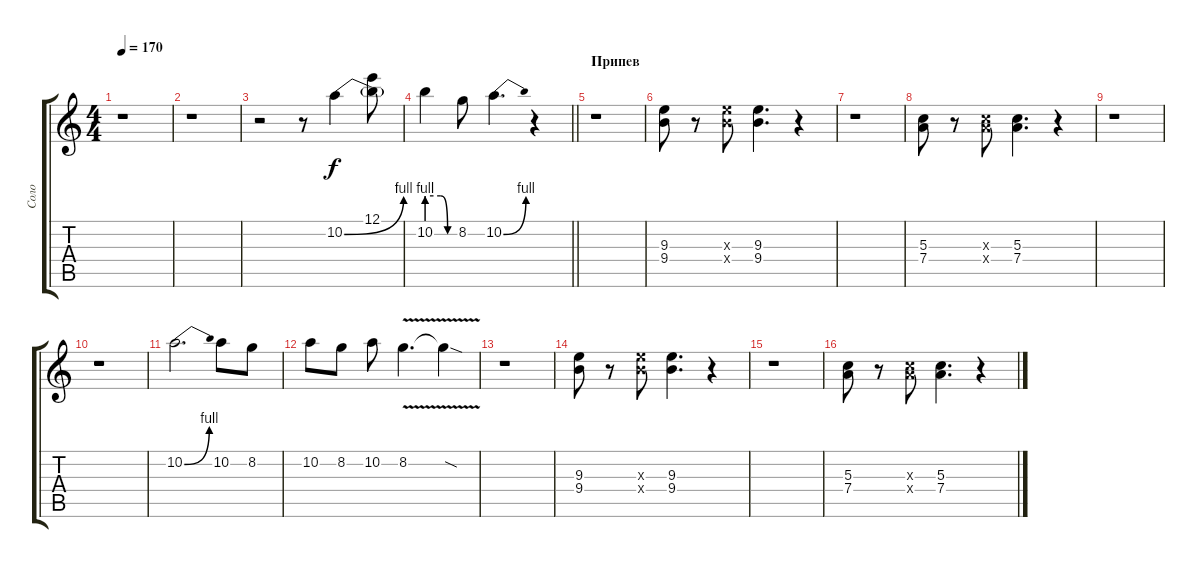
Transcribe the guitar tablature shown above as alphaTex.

\track ("Соло" "Соло") {instrument overdrivenguitar}
\staff {score tabs}
\tuning (E4 B3 G3 D3 A2 E2) {hide}
\ts (4 4)
\tempo 170
\clef g2
\ks c
r.1{dy f} |
r.1 |
r.2 r.8 10.2{be (bend 0 0 60 4)}.4 (12.1 10.2{t}).8 |
\barLineRight lightlight
10.2{be (custom 0 4 30 4 45 0 60 0)}.4 8.2.8 10.2{be (bend 0 0 60 4)}.4{d} r.4 |
\section ("" "Припев")
r.1 |
(9.3 9.4).8 r.8 (9.3{x} 9.4{x}).8 (9.3 9.4).4{d} r.4 |
r.1 |
(5.3 7.4).8 r.8 (5.3{x} 7.4{x}).8 (5.3 7.4).4{d} r.4 |
r.1 |
r.1 |
10.2{be (bend 0 0 60 4)}.2{d} 10.2.8 8.2.8 |
10.2.8 8.2.8 10.2.8 8.2{v}.4{d} 8.2{sod t}.4 |
r.1 |
(9.3 9.4).8 r.8 (9.3{x} 9.4{x}).8 (9.3 9.4).4{d} r.4 |
r.1 |
(5.3 7.4).8 r.8 (5.3{x} 7.4{x}).8 (5.3 7.4).4{d} r.4
